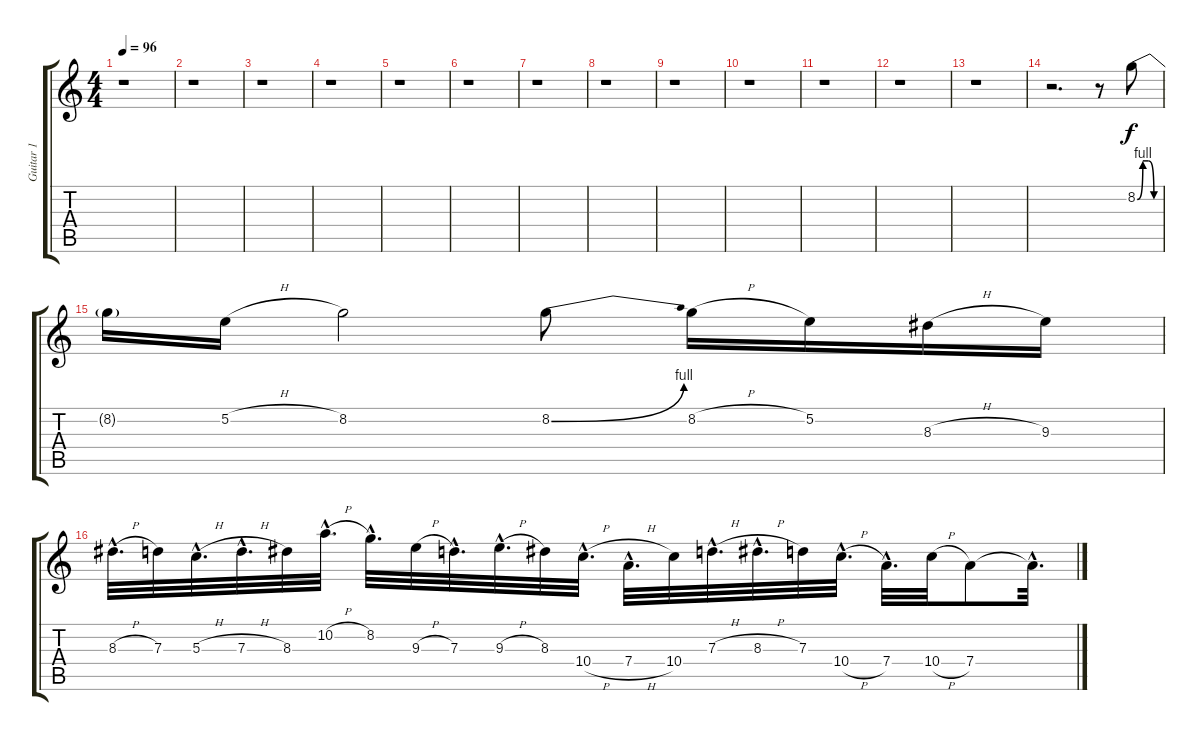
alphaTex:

\track ("Guitar 1" "Guitar 1") {instrument distortionguitar}
\staff {score tabs}
\tuning (E4 B3 G3 D3 A2 D2) {hide}
\ts (4 4)
\tempo 96
\clef g2
\ks c
r.1{dy f} |
r.1 |
r.1 |
r.1 |
r.1 |
r.1 |
r.1 |
r.1 |
r.1 |
r.1 |
r.1 |
r.1 |
r.1 |
r.2{d} r.8 8.2{be (custom 0 0 15 4 30 4 45 0 60 0)}.8{instrument overdrivenguitar} |
8.2{t}.16 5.2{h}.16 8.2.2 8.2{be (bend 0 0 60 4)}.8 8.2{h}.16 5.2.16 8.3{h}.16 9.3.16 |
8.3{h hac}.32{d} 7.3.32 5.3{h hac}.32{d} 7.3{h hac}.32{d} 8.3.32 10.2{h hac}.32{d} 8.2{hac}.32{d} 9.3{h}.32 7.3{hac}.32{d} 9.3{h hac}.32{d} 8.3.32 10.4{h hac}.32{d} 7.4{h hac}.32{d} 10.4.32 7.3{h hac}.32{d} 8.3{h hac}.32{d} 7.3.32 10.4{h hac}.32{d} 7.4{hac}.32{d} 10.4{h}.32 7.4.8 7.4{hac t}.32{d}
